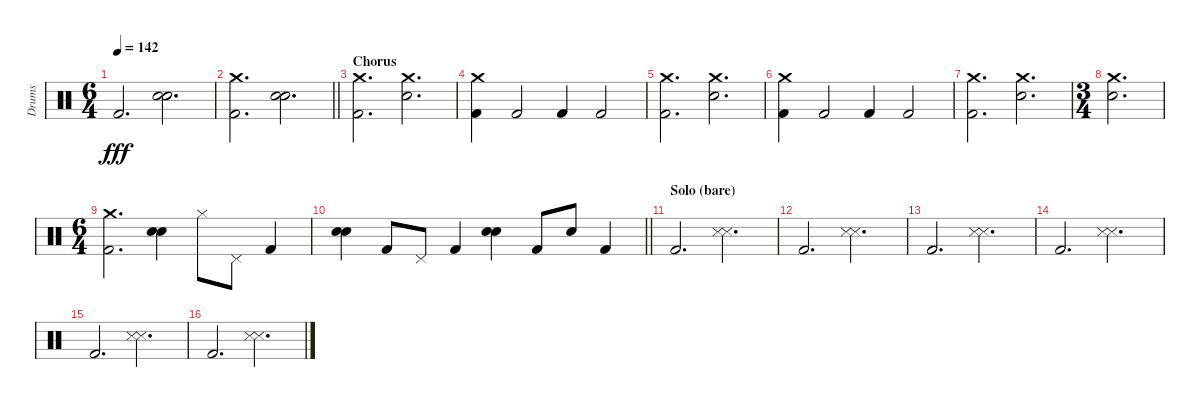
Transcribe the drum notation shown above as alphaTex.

\track ("Drums" "Drums") {instrument percussion}
\staff {score}
\articulation defaults
\ts (6 4)
\tempo 142
\clef neutral
\ks c "Kick (hit) 2".2{d dy fff}
("Snare (hit) 2" "Snare (hit) 2").2{d} |
\barLineRight lightlight
("Crash medium (hit)" "Kick (hit) 2").2{d} ("Snare (hit) 2" "Snare (hit) 2").2{d} |
\section ("" "Chorus")
("Crash medium (hit)" "Kick (hit) 2").2{d} ("Crash medium (hit)" "Snare (hit) 2").2{d} |
("Crash medium (hit)" "Kick (hit) 2").4 "Kick (hit) 2".2 "Kick (hit) 2".4 "Kick (hit) 2".2 |
("Crash medium (hit)" "Kick (hit) 2").2{d} ("Crash medium (hit)" "Snare (hit) 2").2{d} |
("Crash medium (hit)" "Kick (hit) 2").4 "Kick (hit) 2".2 "Kick (hit) 2".4 "Kick (hit) 2".2 |
("Crash medium (hit)" "Kick (hit) 2").2{d} ("Crash medium (hit)" "Snare (hit) 2").2{d} |
\ts (3 4)
("Crash medium (hit)" "Snare (hit) 2").2{d} |
\ts (6 4)
("Crash medium (hit)" "Kick (hit) 2").2{d} ("Snare (hit) 2" "Snare (hit) 2").4 "Hi-Hat (closed)".8 "Pedal Hi-Hat (hit)".8 "Kick (hit) 2".4 |
\barLineRight lightlight
("Snare (hit) 2" "Snare (hit) 2").4 "Kick (hit) 2".8 "Pedal Hi-Hat (hit)".8 "Kick (hit) 2".4 ("Snare (hit) 2" "Snare (hit) 2").4 "Kick (hit) 2".8 "Snare (hit) 2".8 "Kick (hit) 2".4 |
\section ("" "Solo (bare)")
"Kick (hit) 2".2{d} ("Metronome (hit)" "Snare (side stick) 3").2{d} |
"Kick (hit) 2".2{d} ("Metronome (hit)" "Snare (side stick) 3").2{d} |
"Kick (hit) 2".2{d} ("Metronome (hit)" "Snare (side stick) 3").2{d} |
"Kick (hit) 2".2{d} ("Metronome (hit)" "Snare (side stick) 3").2{d} |
"Kick (hit) 2".2{d} ("Metronome (hit)" "Snare (side stick) 3").2{d} |
"Kick (hit) 2".2{d} ("Metronome (hit)" "Snare (side stick) 3").2{d}
